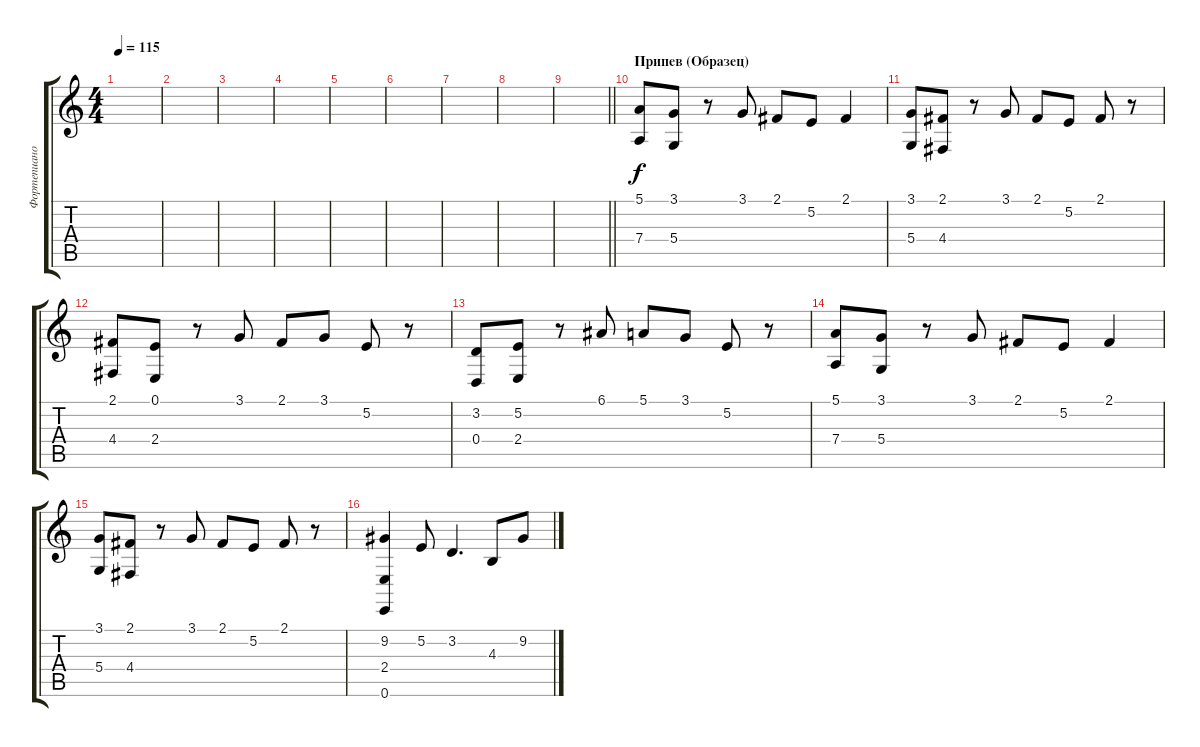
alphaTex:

\track ("Фортепиано" "Фортепиано") {instrument electricgrandpiano}
\staff {score tabs}
\tuning (E4 B3 G3 D3 A2 E2) {hide}
\ts (4 4)
\tempo 115
\clef g2
\ks c
|
|
|
|
|
|
|
|
\barLineRight lightlight
|
\section ("" "Припев (Образец)")
(5.1 7.4).8 (3.1 5.4).8 r.8 3.1.8 2.1.8 5.2.8 2.1.4 |
(3.1 5.4).8 (2.1 4.4).8 r.8 3.1.8 2.1.8 5.2.8 2.1.8 r.8 |
(2.1 4.4).8 (0.1 2.4).8 r.8 3.1.8 2.1.8 3.1.8 5.2.8 r.8 |
(3.2 0.4).8 (5.2 2.4).8 r.8 6.1.8 5.1.8 3.1.8 5.2.8 r.8 |
(5.1 7.4).8 (3.1 5.4).8 r.8 3.1.8 2.1.8 5.2.8 2.1.4 |
(3.1 5.4).8 (2.1 4.4).8 r.8 3.1.8 2.1.8 5.2.8 2.1.8 r.8 |
(9.2 2.4 0.6).4 5.2.8 3.2.4{d} 4.3.8 9.2.8
